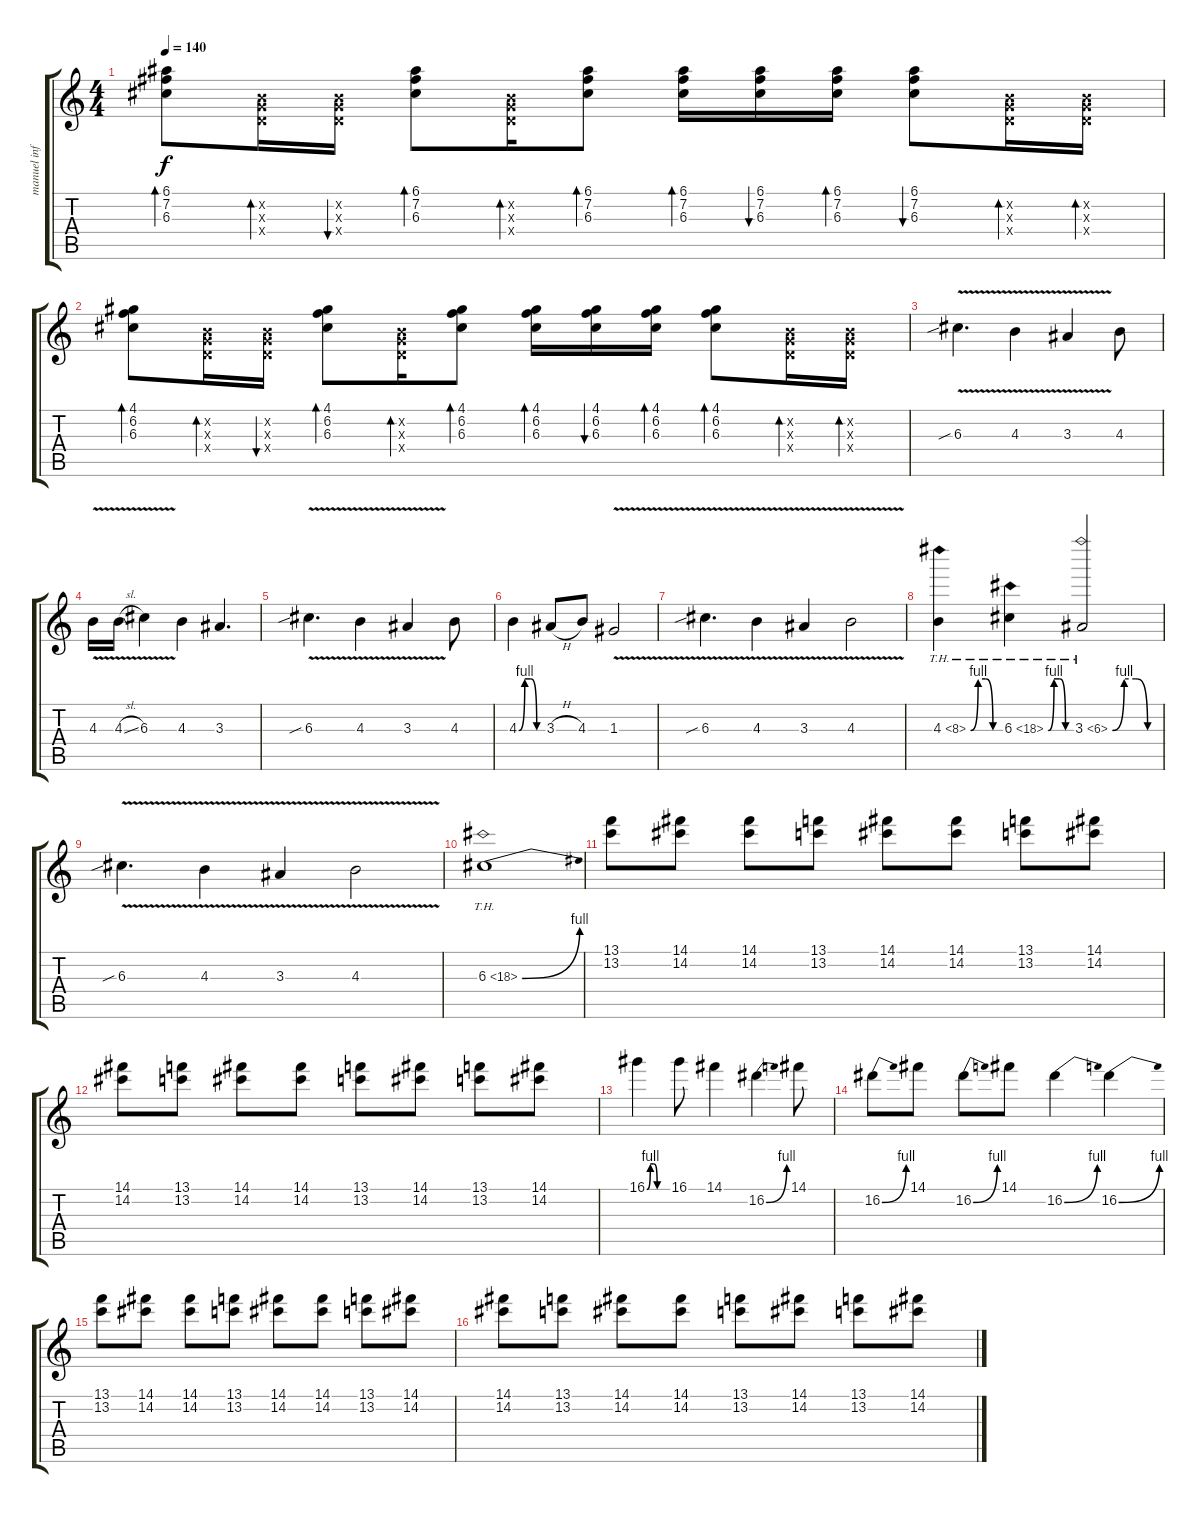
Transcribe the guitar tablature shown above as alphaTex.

\track ("manuel infante" "manuel inf") {instrument overdrivenguitar}
\staff {score tabs}
\tuning (E4 B3 G3 D3 A2 E2) {hide}
\ts (4 4)
\tempo 140
\clef g2
\ks c
(6.1 7.2 6.3).8{bd 60 dy f} (0.2{x} 0.3{x} 0.4{x}).16{bd 60} (0.2{x} 0.3{x} 0.4{x}).16{bu 60} (6.1 7.2 6.3).8{bd 60} (0.2{x} 0.3{x} 0.4{x}).16{bd 60} (6.1 7.2 6.3).8{bd 60} (6.1 7.2 6.3).16{bd 60} (6.1 7.2 6.3).16{bu 60} (6.1 7.2 6.3).16{bd 60} (6.1 7.2 6.3).8{bu 60} (0.2{x} 0.3{x} 0.4{x}).16{bd 60} (0.2{x} 0.3{x} 0.4{x}).16{bd 60} |
(4.1 6.2 6.3).8{bd 60} (0.2{x} 0.3{x} 0.4{x}).16{bd 60} (0.2{x} 0.3{x} 0.4{x}).16{bu 60} (4.1 6.2 6.3).8{bd 60} (0.2{x} 0.3{x} 0.4{x}).16{bd 60} (4.1 6.2 6.3).8{bd 60} (4.1 6.2 6.3).16{bd 60} (4.1 6.2 6.3).16{bu 60} (4.1 6.2 6.3).16{bd 60} (4.1 6.2 6.3).8{bd 60} (0.2{x} 0.3{x} 0.4{x}).16{bd 60} (0.2{x} 0.3{x} 0.4{x}).16{bd 60} |
6.3{v sib}.4{d} 4.3{v}.4 3.3{v}.4 4.3.8 |
4.3{v}.16 4.3{v sl}.16 6.3{v}.4 4.3.4 3.3.4{d} |
6.3{v sib}.4{d} 4.3{v}.4 3.3{v}.4 4.3.8 |
4.3{be (custom 0 0 15 4 30 4 45 0 60 0)}.4 3.3{h}.8 4.3.8 1.3{v}.2 |
6.3{v sib}.4{d} 4.3{v}.4 3.3{v}.4 4.3{v}.2 |
4.3{be (custom 0 0 15 4 30 4 45 0 60 0) th 4}.4 6.3{be (custom 0 0 15 4 30 4 45 0 60 0) th 12}.4 3.3{be (custom 0 0 15 4 30 4 45 0 60 0) th 3}.2 |
6.3{v sib}.4{d} 4.3{v}.4 3.3{v}.4 4.3{v}.2 |
6.3{be (bend 0 0 60 4) th 12}.1 |
(13.1 13.2).8 (14.1 14.2).8 (14.1 14.2).8 (13.1 13.2).8 (14.1 14.2).8 (14.1 14.2).8 (13.1 13.2).8 (14.1 14.2).8 |
(14.1 14.2).8 (13.1 13.2).8 (14.1 14.2).8 (14.1 14.2).8 (13.1 13.2).8 (14.1 14.2).8 (13.1 13.2).8 (14.1 14.2).8 |
16.1{be (custom 0 0 10 4 20 4 30 0 60 0)}.4 16.1.8 14.1.4 16.2{be (bend 0 0 60 4)}.4 14.1.8 |
16.2{be (bend 0 0 60 4)}.8 14.1.8 16.2{be (bend 0 0 60 4)}.8 14.1.8 16.2{be (bend 0 0 60 4)}.4 16.2{be (bend 0 0 60 4)}.4 |
(13.1 13.2).8 (14.1 14.2).8 (14.1 14.2).8 (13.1 13.2).8 (14.1 14.2).8 (14.1 14.2).8 (13.1 13.2).8 (14.1 14.2).8 |
(14.1 14.2).8 (13.1 13.2).8 (14.1 14.2).8 (14.1 14.2).8 (13.1 13.2).8 (14.1 14.2).8 (13.1 13.2).8 (14.1 14.2).8
